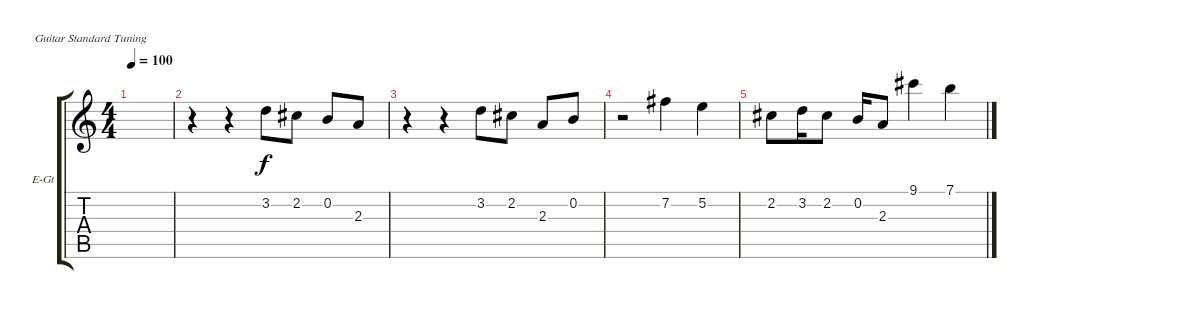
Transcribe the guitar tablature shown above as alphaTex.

\bracketExtendMode groupsimilarinstruments
\firstSystemTrackNameOrientation horizontal
\otherSystemsTrackNameOrientation horizontal
\track ("Electric Guitar" "E-Gt") {instrument distortionguitar}
\staff {score tabs}
\tuning (E4 B3 G3 D3 A2 E2)
\ts (4 4)
\tempo 100
\clef g2
\ks c
|
r.4 r.4 3.2.8 2.2.8 0.2.8 2.3.8 |
r.4 r.4 3.2.8 2.2.8 2.3.8 0.2.8 |
r.2 7.2.4 5.2.4 |
2.2.8 3.2.16 2.2.8 0.2.16 2.3.8 9.1.4 7.1.4
